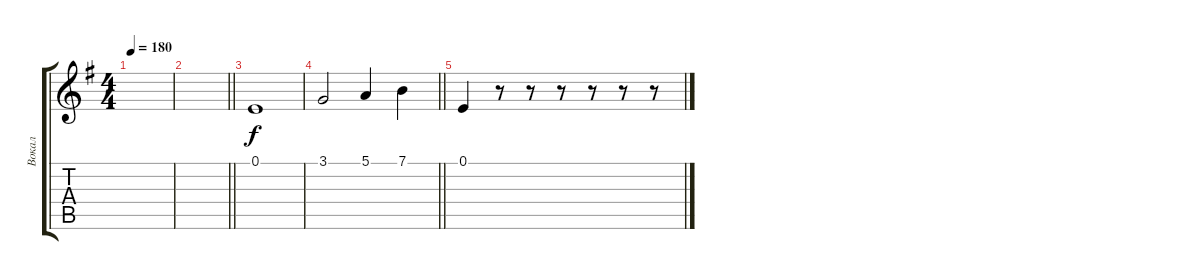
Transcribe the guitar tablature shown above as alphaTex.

\track ("Вокал" "Вокал") {instrument oboe}
\staff {score tabs}
\tuning (E4 B3 G3 D3 A2 E2) {hide}
\ts (4 4)
\tempo 180
\clef g2
\ks g
|
\barLineRight lightlight
|
\section ("" "")
0.1.1 |
\barLineRight lightlight
3.1.2 5.1.4 7.1.4 |
0.1.4 r.8 r.8 r.8 r.8 r.8 r.8
